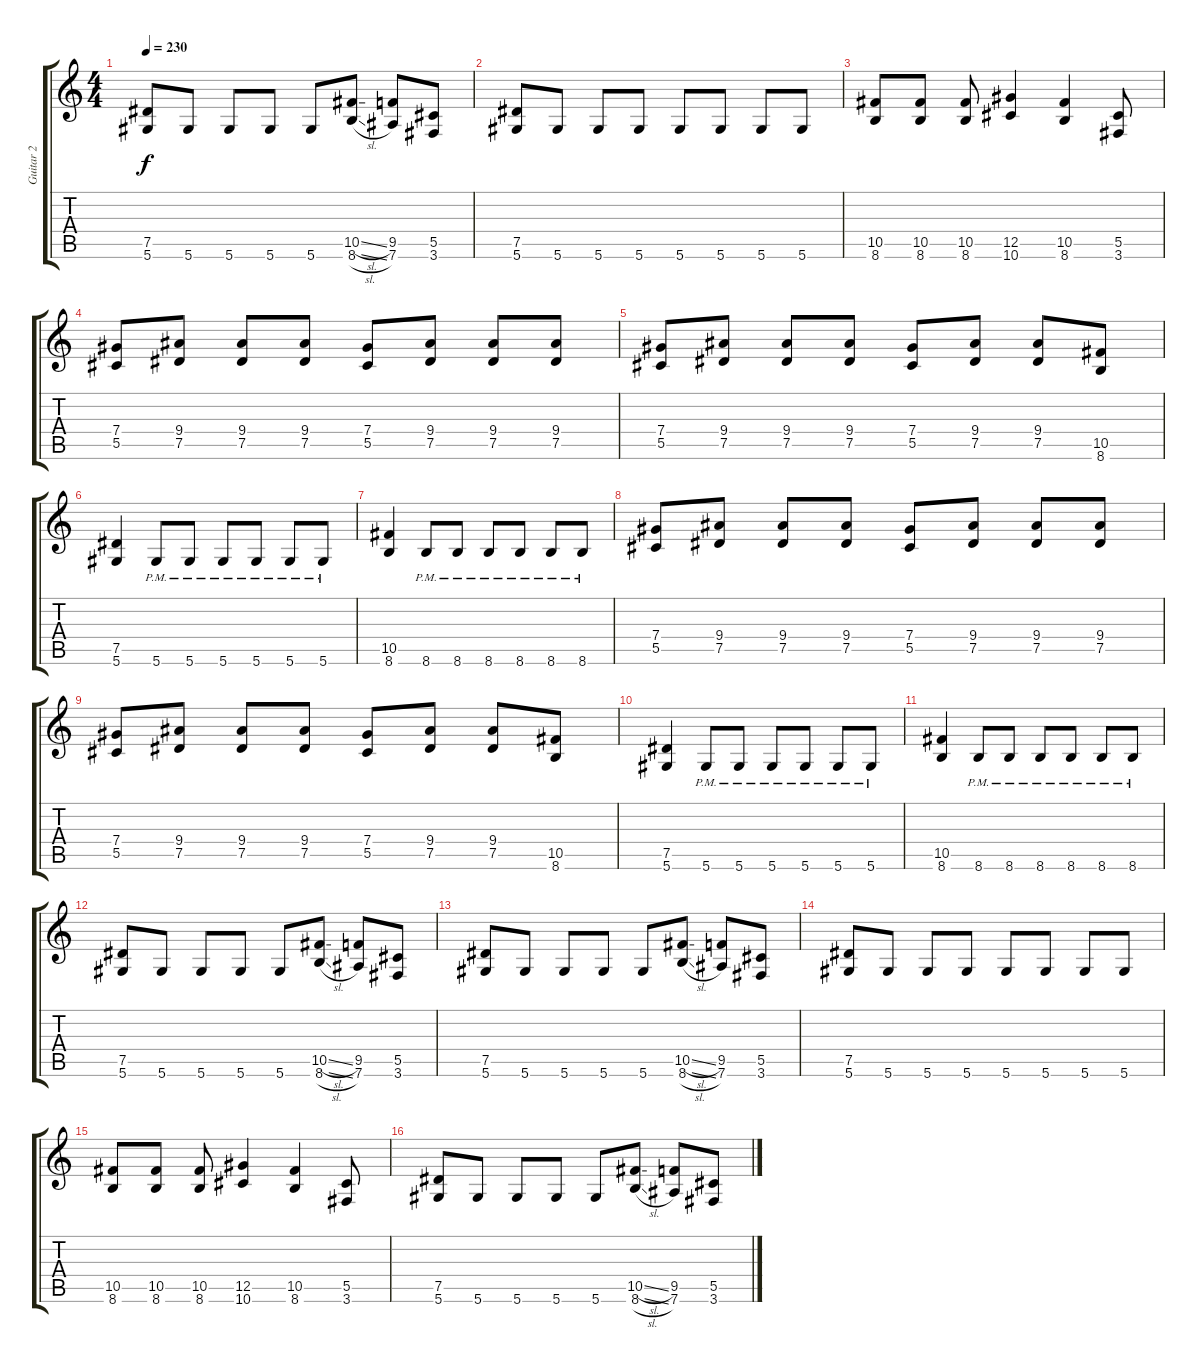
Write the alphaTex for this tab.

\track ("Guitar 2" "Guitar 2") {instrument distortionguitar}
\staff {score tabs}
\tuning (Eb4 Bb3 Gb3 Db3 Ab2 Eb2) {hide}
\ts (4 4)
\tempo 230
\clef g2
\ks c
(7.5 5.6).8{dy f} 5.6.8 5.6.8 5.6.8 5.6.8 (10.5{sl} 8.6{sl}).8 (9.5 7.6).8 (5.5 3.6).8 |
(7.5 5.6).8 5.6.8 5.6.8 5.6.8 5.6.8 5.6.8 5.6.8 5.6.8 |
(10.5 8.6).8 (10.5 8.6).8 (10.5 8.6).8 (12.5 10.6).4 (10.5 8.6).4 (5.5 3.6).8 |
(7.4 5.5).8 (9.4 7.5).8 (9.4 7.5).8 (9.4 7.5).8 (7.4 5.5).8 (9.4 7.5).8 (9.4 7.5).8 (9.4 7.5).8 |
(7.4 5.5).8 (9.4 7.5).8 (9.4 7.5).8 (9.4 7.5).8 (7.4 5.5).8 (9.4 7.5).8 (9.4 7.5).8 (10.5 8.6).8 |
(7.5 5.6).4 5.6{pm}.8 5.6{pm}.8 5.6{pm}.8 5.6{pm}.8 5.6{pm}.8 5.6{pm}.8 |
(10.5 8.6).4 8.6{pm}.8 8.6{pm}.8 8.6{pm}.8 8.6{pm}.8 8.6{pm}.8 8.6{pm}.8 |
(7.4 5.5).8 (9.4 7.5).8 (9.4 7.5).8 (9.4 7.5).8 (7.4 5.5).8 (9.4 7.5).8 (9.4 7.5).8 (9.4 7.5).8 |
(7.4 5.5).8 (9.4 7.5).8 (9.4 7.5).8 (9.4 7.5).8 (7.4 5.5).8 (9.4 7.5).8 (9.4 7.5).8 (10.5 8.6).8 |
(7.5 5.6).4 5.6{pm}.8 5.6{pm}.8 5.6{pm}.8 5.6{pm}.8 5.6{pm}.8 5.6{pm}.8 |
(10.5 8.6).4 8.6{pm}.8 8.6{pm}.8 8.6{pm}.8 8.6{pm}.8 8.6{pm}.8 8.6{pm}.8 |
(7.5 5.6).8 5.6.8 5.6.8 5.6.8 5.6.8 (10.5{sl} 8.6{sl}).8 (9.5 7.6).8 (5.5 3.6).8 |
(7.5 5.6).8 5.6.8 5.6.8 5.6.8 5.6.8 (10.5{sl} 8.6{sl}).8 (9.5 7.6).8 (5.5 3.6).8 |
(7.5 5.6).8 5.6.8 5.6.8 5.6.8 5.6.8 5.6.8 5.6.8 5.6.8 |
(10.5 8.6).8 (10.5 8.6).8 (10.5 8.6).8 (12.5 10.6).4 (10.5 8.6).4 (5.5 3.6).8 |
(7.5 5.6).8 5.6.8 5.6.8 5.6.8 5.6.8 (10.5{sl} 8.6{sl}).8 (9.5 7.6).8 (5.5 3.6).8
